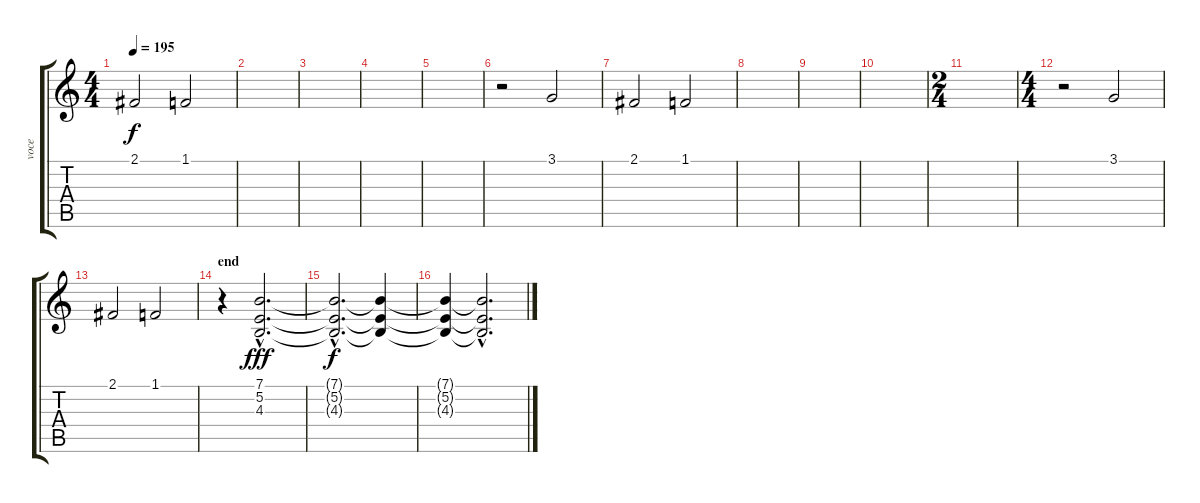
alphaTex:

\track ("voce" "voce") {instrument baritonesax}
\staff {score tabs}
\tuning (E4 B3 G3 D3 A2 E2) {hide}
\ts (4 4)
\tempo 195
\clef g2
\ks c
2.1.2{dy f} 1.1.2 |
|
|
|
|
r.2 3.1.2 |
2.1.2 1.1.2 |
|
|
|
\ts (2 4)
|
\ts (4 4)
r.2 3.1.2 |
2.1.2 1.1.2 |
\section ("" "end")
r.4 (7.1{hac} 5.2{hac} 4.3{hac}).2{d dy fff} |
(7.1{hac t} 5.2{hac t} 4.3{hac t}).2{d dy f} (7.1{t} 5.2{t} 4.3{t}).4 |
(7.1{t} 5.2{t} 4.3{t}).4 (7.1{hac t} 5.2{hac t} 4.3{hac t}).2{d}
